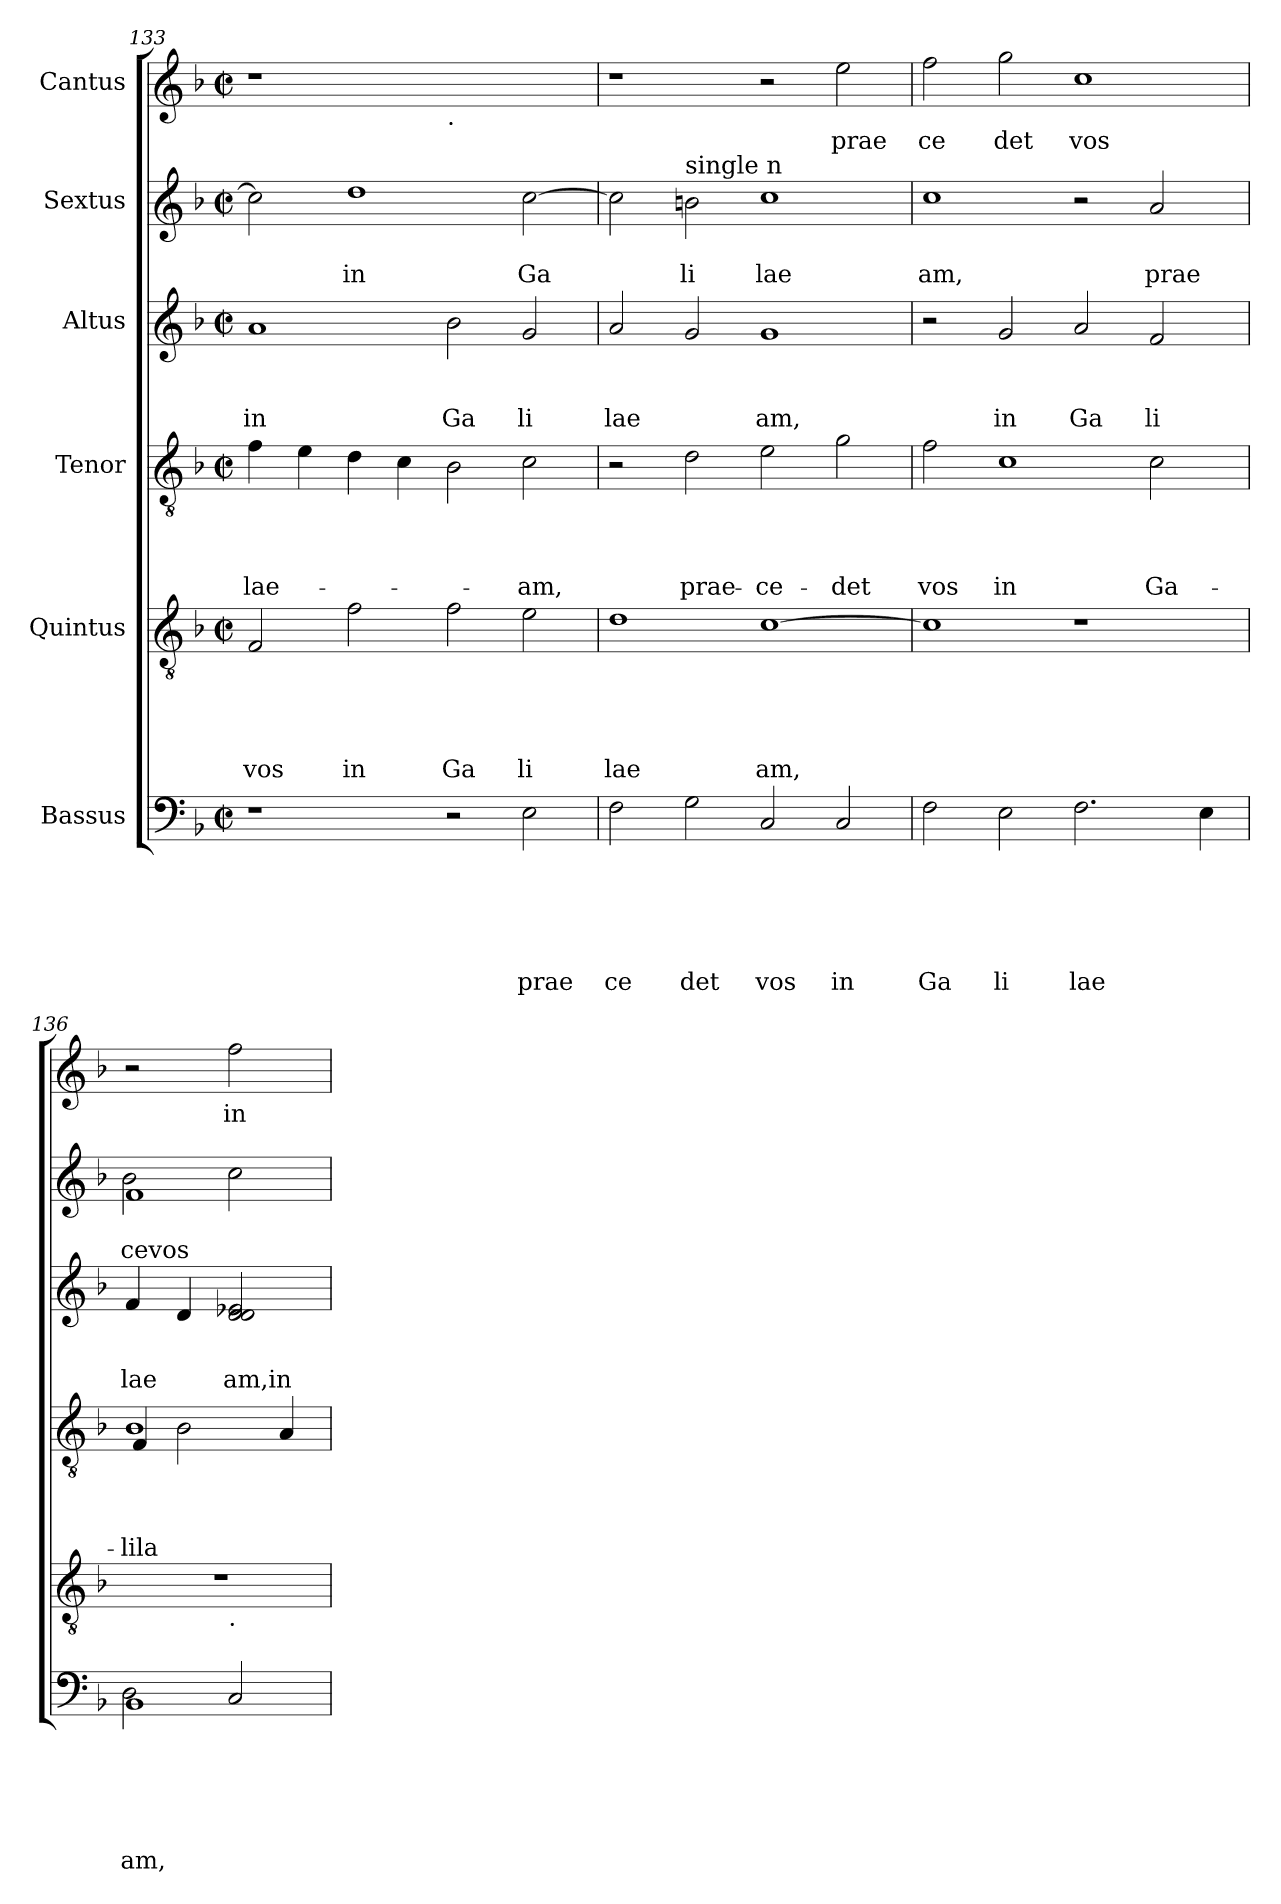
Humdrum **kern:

**kern	**text	**text	**text	**text	**text	**text	**kern	**text	**text	**text	**text	**text	**kern	**text	**text	**text	**text	**kern	**text	**text	**text	**kern	**text	**text	**kern	**text
*part6	*part6	*part6	*part6	*part6	*part6	*part6	*part5	*part5	*part5	*part5	*part5	*part5	*part4	*part4	*part4	*part4	*part4	*part3	*part3	*part3	*part3	*part2	*part2	*part2	*part1	*part1
*staff6	*staff6	*staff6	*staff6	*staff6	*staff6	*staff6	*staff5	*staff5	*staff5	*staff5	*staff5	*staff5	*staff4	*staff4	*staff4	*staff4	*staff4	*staff3	*staff3	*staff3	*staff3	*staff2	*staff2	*staff2	*staff1	*staff1
*I"Bassus	*	*	*	*	*	*	*I"Quintus	*	*	*	*	*	*I"Tenor	*	*	*	*	*I"Altus	*	*	*	*I"Sextus	*	*	*I"Cantus	*
*clefF4	*	*	*	*	*	*	*clefGv2	*	*	*	*	*	*clefGv2	*	*	*	*	*clefG2	*	*	*	*clefG2	*	*	*clefG2	*
*k[b-]	*	*	*	*	*	*	*k[b-]	*	*	*	*	*	*k[b-]	*	*	*	*	*k[b-]	*	*	*	*k[b-]	*	*	*k[b-]	*
*F:	*	*	*	*	*	*	*F:	*	*	*	*	*	*F:	*	*	*	*	*F:	*	*	*	*F:	*	*	*F:	*
*M2/2	*	*	*	*	*	*	*M2/2	*	*	*	*	*	*M2/2	*	*	*	*	*M2/2	*	*	*	*M2/2	*	*	*M2/2	*
*met(c|)	*	*	*	*	*	*	*met(c|)	*	*	*	*	*	*met(c|)	*	*	*	*	*met(c|)	*	*	*	*met(c|)	*	*	*met(c|)	*
=133	=133	=133	=133	=133	=133	=133	=133	=133	=133	=133	=133	=133	=133	=133	=133	=133	=133	=133	=133	=133	=133	=133	=133	=133	=133	=133
!	!	!	!	!	!	!	!	!	!	!	!	!LO:LY:b	!	!	!	!	!LO:LY:b	!	!	!	!LO:LY:b	!	!	!	!	!
1r	.	.	.	.	.	.	2F/	.	.	.	.	vos	4f\	.	.	.	-lae-	1a	.	.	in	2cc\]	.	.	1r	.
.	.	.	.	.	.	.	.	.	.	.	.	.	4e\	.	.	.	.	.	.	.	.	.	.	.	.	.
!	!	!	!	!	!	!	!	!	!	!	!	!LO:LY:b	!	!	!	!	!	!	!	!	!	!	!	!LO:LY:b	!	!
.	.	.	.	.	.	.	2f\	.	.	.	.	in	4d\	.	.	.	.	.	.	.	.	1dd	.	in	.	.
.	.	.	.	.	.	.	.	.	.	.	.	.	4c\	.	.	.	.	.	.	.	.	.	.	.	.	.
!	!	!	!	!	!	!	!	!	!	!	!	!	!	!	!	!	!	!	!	!	!	!	!	!	!LO:TX:b:t=.	!
!	!	!	!	!	!	!	!	!	!	!	!	!LO:LY:b	!	!	!	!	!	!	!	!	!LO:LY:b	!	!	!	!	!
2r	.	.	.	.	.	.	2f\	.	.	.	.	Ga	2B-\	.	.	.	.	2b-\	.	.	Ga	.	.	.	1ryy	.
!	!	!	!	!	!	!LO:LY:b	!	!	!	!	!	!LO:LY:b	!	!	!	!	!LO:LY:b	!	!	!	!LO:LY:b	!	!	!LO:LY:b	!	!
2E\	.	.	.	.	.	prae	2e\	.	.	.	.	li	2c\	.	.	.	-am,	2g/	.	.	li	[>2cc\	.	Ga	.	.
=134	=134	=134	=134	=134	=134	=134	=134	=134	=134	=134	=134	=134	=134	=134	=134	=134	=134	=134	=134	=134	=134	=134	=134	=134	=134	=134
!	!	!	!	!	!	!LO:LY:b	!	!	!	!	!	!LO:LY:b	!	!	!	!	!	!	!	!	!LO:LY:b	!	!	!	!	!
2F\	.	.	.	.	.	ce	1d	.	.	.	.	lae	2r	.	.	.	.	2a/	.	.	lae	2cc\]	.	.	1r	.
!	!	!	!	!	!	!	!	!	!	!	!	!	!	!	!	!	!	!	!	!	!	!LO:TX:a:t=single n	!	!	!	!
!	!	!	!	!	!	!LO:LY:b	!	!	!	!	!	!	!	!	!	!	!LO:LY:b	!	!	!	!	!	!	!LO:LY:b	!	!
2G\	.	.	.	.	.	det	.	.	.	.	.	.	2d\	.	.	.	prae-	2g/	.	.	.	2b\	.	li	.	.
!	!	!	!	!	!	!LO:LY:b	!	!	!	!	!	!LO:LY:b	!	!	!	!	!LO:LY:b	!	!	!	!LO:LY:b	!	!	!LO:LY:b	!	!
2C/	.	.	.	.	.	vos	[>1c	.	.	.	.	am,	2e\	.	.	.	-ce-	1g	.	.	am,	1cc	.	lae	2r	.
!	!	!	!	!	!	!LO:LY:b	!	!	!	!	!	!	!	!	!	!	!LO:LY:b	!	!	!	!	!	!	!	!	!LO:LY:b
2C/	.	.	.	.	.	in	.	.	.	.	.	.	2g\	.	.	.	-det	.	.	.	.	.	.	.	2ee\	prae
=135	=135	=135	=135	=135	=135	=135	=135	=135	=135	=135	=135	=135	=135	=135	=135	=135	=135	=135	=135	=135	=135	=135	=135	=135	=135	=135
!	!	!	!	!	!	!LO:LY:b	!	!	!	!	!	!	!	!	!	!	!LO:LY:b	!	!	!	!	!	!	!LO:LY:b	!	!LO:LY:b
2F\	.	.	.	.	.	Ga	1c]	.	.	.	.	.	2f\	.	.	.	vos	2r	.	.	.	1cc	.	am,	2ff\	ce
!	!	!	!	!	!	!LO:LY:b	!	!	!	!	!	!	!	!	!	!	!LO:LY:b	!	!	!	!LO:LY:b	!	!	!	!	!LO:LY:b
2E\	.	.	.	.	.	li	.	.	.	.	.	.	1c	.	.	.	in	2g/	.	.	in	.	.	.	2gg\	det
!	!	!	!	!	!	!LO:LY:b	!	!	!	!	!	!	!	!	!	!	!	!	!	!	!LO:LY:b	!	!	!	!	!LO:LY:b
2.F\	.	.	.	.	.	lae	1r	.	.	.	.	.	.	.	.	.	.	2a/	.	.	Ga	2r	.	.	1cc	vos
!	!	!	!	!	!	!	!	!	!	!	!	!	!	!	!	!	!LO:LY:b	!	!	!	!LO:LY:b	!	!	!LO:LY:b	!	!
.	.	.	.	.	.	.	.	.	.	.	.	.	2c\	.	.	.	Ga-	2f/	.	.	li	2a/	.	prae	.	.
4E\	.	.	.	.	.	.	.	.	.	.	.	.	.	.	.	.	.	.	.	.	.	.	.	.	.	.
=136	=136	=136	=136	=136	=136	=136	=136	=136	=136	=136	=136	=136	=136	=136	=136	=136	=136	=136	=136	=136	=136	=136	=136	=136	=136	=136
*^	*	*	*	*	*	*	*	*	*	*	*	*	*	*	*	*	*	*	*	*	*	*	*	*	*	*
!	!	!	!	!	!	!	!LO:LY:b	!	!	!	!	!	!	!	!	!	!	!LO:LY:b	!	!	!	!LO:LY:b	!	!	!LO:LY:b	!	!
*	*	*	*	*	*	*	*	*^	*	*	*	*	*	*^	*	*	*	*	*	*	*	*	*^	*	*	*	*
1BB-	2D\	.	.	.	.	.	am,	1r	2ryy	.	.	.	.	.	1B-	4F/	.	.	.	-lila-	4f/	.	.	lae	1f	2b-\	.	cevos	2r	.
.	.	.	.	.	.	.	.	.	.	.	.	.	.	.	.	2B-\	.	.	.	.	4d/	.	.	.	.	.	.	.	.	.
!	!	!	!	!	!	!	!	!	!LO:TX:b:t=.	!	!	!	!	!	!	!	!	!	!	!	!	!	!	!	!	!	!	!	!	!
!	!	!	!	!	!	!	!	!	!	!	!	!	!	!	!	!	!	!	!	!	!	!	!	!LO:LY:b	!	!	!	!	!	!LO:LY:b
.	2C/	.	.	.	.	.	.	.	2ryy	.	.	.	.	.	.	.	.	.	.	.	2d/ 2d/ 2e-X/	.	.	am,in	.	2cc\	.	.	2ff\	in
.	.	.	.	.	.	.	.	.	.	.	.	.	.	.	.	4A/	.	.	.	.	.	.	.	.	.	.	.	.	.	.
*v	*v	*	*	*	*	*	*	*	*	*	*	*	*	*	*v	*v	*	*	*	*	*	*	*	*	*v	*v	*	*	*	*
*	*	*	*	*	*	*	*v	*v	*	*	*	*	*	*	*	*	*	*	*	*	*	*	*	*	*	*	*
=	=	=	=	=	=	=	=	=	=	=	=	=	=	=	=	=	=	=	=	=	=	=	=	=	=	=
*-	*-	*-	*-	*-	*-	*-	*-	*-	*-	*-	*-	*-	*-	*-	*-	*-	*-	*-	*-	*-	*-	*-	*-	*-	*-	*-
